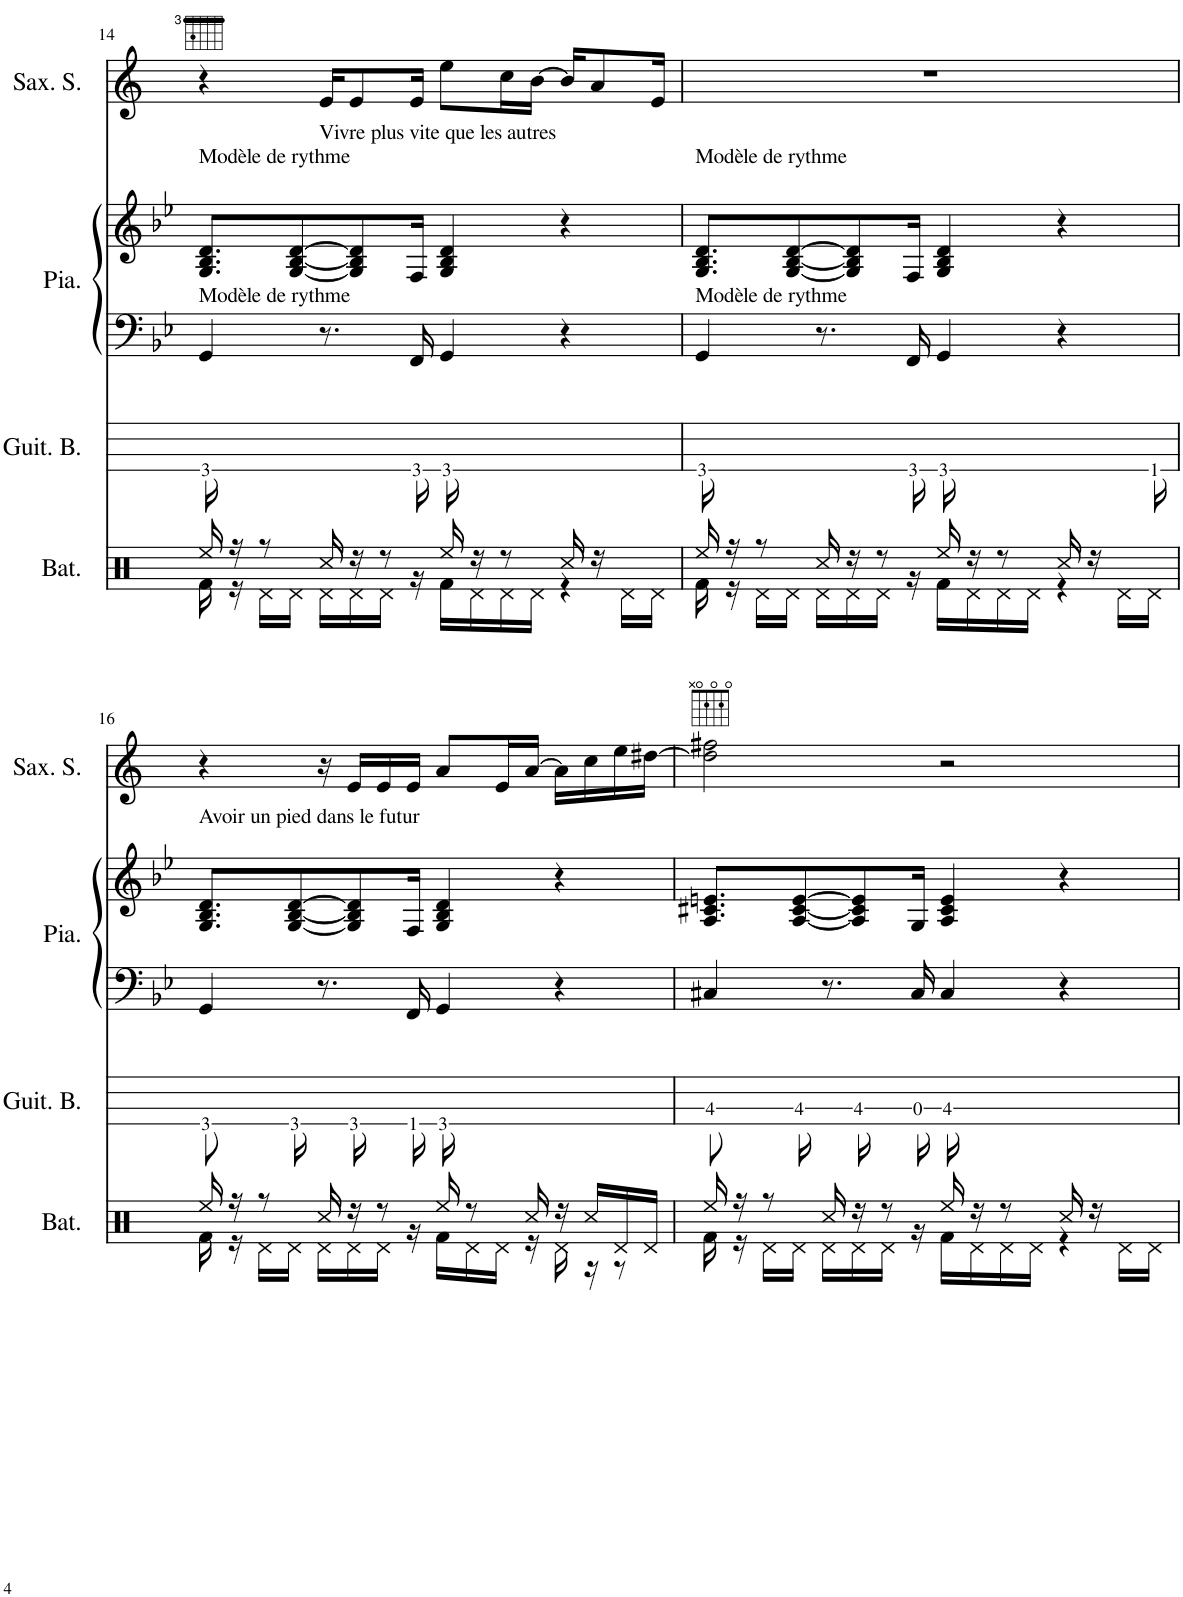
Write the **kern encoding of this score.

**kern	**kern	**kern	**kern	**kern
*part4	*part3	*part2	*part2	*part1
*staff5	*staff4	*staff3	*staff2	*staff1
*I"Batterie	*I"Guitare basse	*I"Piano	*	*I"Saxophone soprano
*I'Bat.	*I'Guit. B.	*I'Pia.	*	*I'Sax. S.
!!LO:PB:g=z
*clefX	*	*clefF4	*clefG2	*clefG2
*	*Trd7c12	*	*	*Trd1c2
*k[]	*k[b-e-]	*k[b-e-]	*k[b-e-]	*k[]
*M4/4	*M4/4	*M4/4	*M4/4	*M4/4
=14	=14	=14	=14	=14
*^	*	*	*	*
!	!	!	!	!LO:TX:b:t=Modèle de rythme	!
!	!	!	!	!LO:TX:a:t=Modèle de rythme	!
16Ree/	16Rf\	16GG\	4GG/	8.G/ 8.B-/ 8.d/L	4r
16r	16r	16r	.	.	.
8r	16Rd\LL	8r	.	.	.
.	16Rd\JJ	.	.	[8G/ [8B-/ [8d/	.
!	!	!	!	!	!LO:TX:b:t=Vivre plus vite que les autres
16Rcc/	16Rd\LL	8r	8.r	.	16e/KL
16r	16Rd\	.	.	8G/] 8B-/] 8d/]	8e/
8r	16Rd\JJ	16r	.	.	.
.	16r	16GG\	16FF/	16F/Jk	16e/Jk
16Ree/	16Rf\LL	16GG\	4GG/	4G/ 4B-/ 4d/	8ee\L
16r	16Rd\	4r	.	.	.
8r	16Rd\	.	.	.	16cc\L
.	16Rd\JJ	.	.	.	[16b\JJ
16Rcc/	4r	.	4r	4r	16b/KL]
16r	.	8r	.	.	8a/
16Rd\LL	.	.	.	.	.
16Rd\JJ	.	16r	.	.	16e/Jk
=15	=15	=15	=15	=15	=15
!	!	!	!	!LO:TX:b:t=Modèle de rythme	!
!	!	!	!	!LO:TX:a:t=Modèle de rythme	!
16Ree/	16Rf\	16GG\	4GG/	8.G/ 8.B-/ 8.d/L	1r
16r	16r	16r	.	.	.
8r	16Rd\LL	8r	.	.	.
.	16Rd\JJ	.	.	[8G/ [8B-/ [8d/	.
16Rcc/	16Rd\LL	8r	8.r	.	.
16r	16Rd\	.	.	8G/] 8B-/] 8d/]	.
8r	16Rd\JJ	16r	.	.	.
.	16r	16GG\	16FF/	16F/Jk	.
16Ree/	16Rf\LL	16GG\	4GG/	4G/ 4B-/ 4d/	.
16r	16Rd\	4r	.	.	.
8r	16Rd\	.	.	.	.
.	16Rd\JJ	.	.	.	.
16Rcc/	4r	.	4r	4r	.
16r	.	8r	.	.	.
16Rd\LL	.	.	.	.	.
16Rd\JJ	.	16FF\	.	.	.
!!LO:LB:g=z
=16	=16	=16	=16	=16	=16
!	!	!	!	!	!LO:TX:b:t=Avoir un pied dans le futur
16Ree/	16Rf\	8GG\	4GG/	8.G/ 8.B-/ 8.d/L	4r
16r	16r	.	.	.	.
8r	16Rd\LL	16r	.	.	.
.	16Rd\JJ	16GG\	.	[8G/ [8B-/ [8d/	.
16Rcc/	16Rd\LL	16r	8.r	.	16r
16r	16Rd\	16GG\	.	8G/] 8B-/] 8d/]	16e/LL
8r	16Rd\JJ	16r	.	.	16e/
.	16r	16FF\	16FF/	16F/Jk	16e/JJ
16Ree/	16Rf\LL	16GG\	4GG/	4G/ 4B-/ 4d/	8a/L
8r	16Rd\	4r	.	.	.
.	16Rd\JJ	.	.	.	16e/L
16Rcc/	16r	.	.	.	[16a/JJ
16r	16Rd\	.	4r	4r	16a\LL]
16Rcc/LL	16r	8r	.	.	16cc\
16Rd/	8r	.	.	.	16ee\
16Rd/JJ	.	16r	.	.	[16dd#X\JJ
=17	=17	=17	=17	=17	=17
16Ree/	16Rf\	8C#\	4C#X/	8.A/ 8.c#X/ 8.en/L	2dd#\] 2ff#X\
16r	16r	.	.	.	.
8r	16Rd\LL	16r	.	.	.
.	16Rd\JJ	16C#\	.	[8A/ [8c#/ [8e/	.
16Rcc/	16Rd\LL	16r	8.r	.	.
16r	16Rd\	16C#\	.	8A/] 8c#/] 8e/]	.
8r	16Rd\JJ	16r	.	.	.
.	16r	16AA\	16C#/	16G/Jk	.
16Ree/	16Rf\LL	16C#\	4C#/	4A/ 4c#/ 4e/	2r
16r	16Rd\	4r	.	.	.
8r	16Rd\	.	.	.	.
.	16Rd\JJ	.	.	.	.
16Rcc/	4r	.	4r	4r	.
16r	.	8r	.	.	.
16Rd\LL	.	.	.	.	.
16Rd\JJ	.	16r	.	.	.
*v	*v	*	*	*	*
=	=	=	=	=
*-	*-	*-	*-	*-
